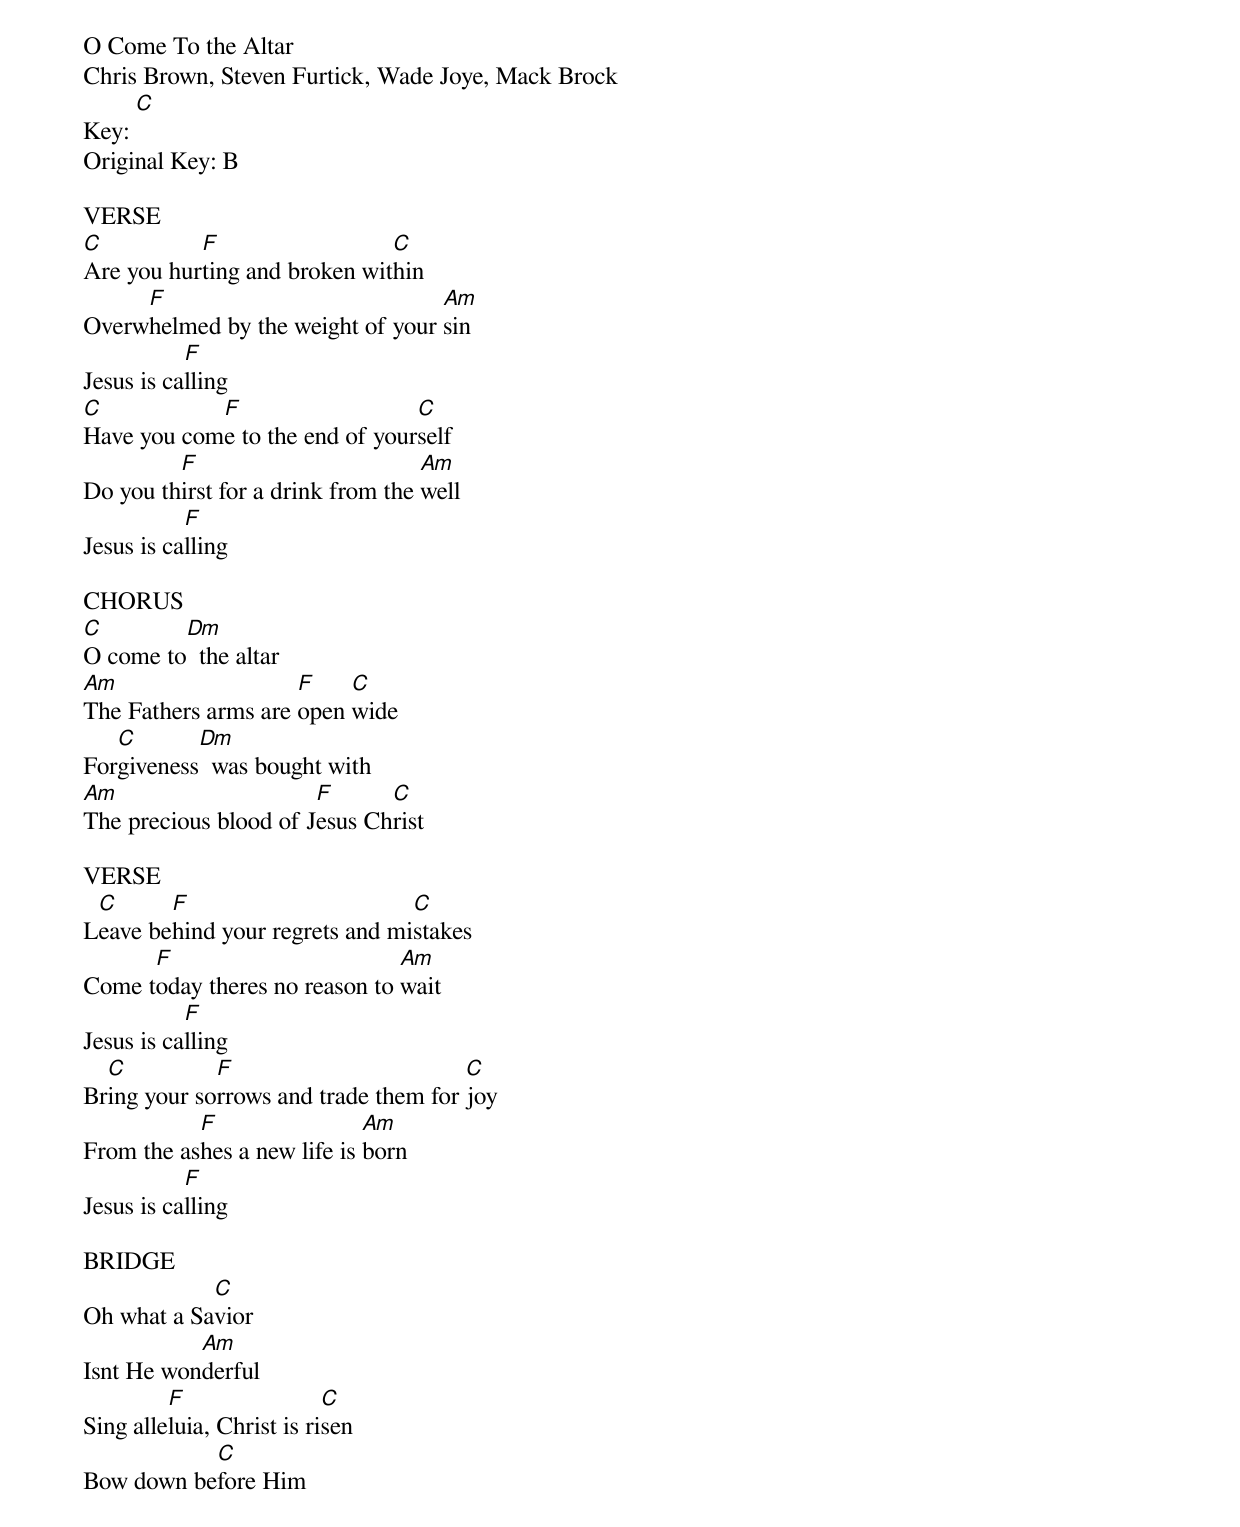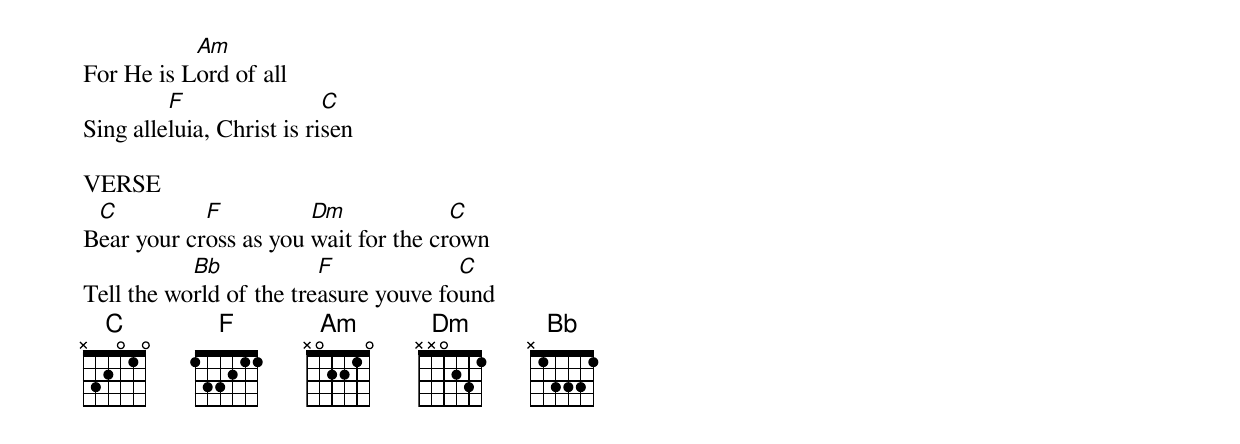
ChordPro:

O Come To the Altar
Chris Brown, Steven Furtick, Wade Joye, Mack Brock
Key: [C]
Original Key: B

VERSE
[C]Are you hur[F]ting and broken wit[C]hin
Overw[F]helmed by the weight of your [Am]sin
Jesus is ca[F]lling
[C]Have you com[F]e to the end of your[C]self
Do you th[F]irst for a drink from the [Am]well
Jesus is ca[F]lling

CHORUS
[C]O come to[Dm]  the altar
[Am]The Fathers arms are [F]open [C]wide
For[C]giveness[Dm]  was bought with
[Am]The precious blood of J[F]esus Ch[C]rist

VERSE
L[C]eave be[F]hind your regrets and mi[C]stakes
Come t[F]oday theres no reason to [Am]wait
Jesus is ca[F]lling
Br[C]ing your so[F]rrows and trade them for [C]joy
From the as[F]hes a new life is [Am]born
Jesus is ca[F]lling

BRIDGE
Oh what a Sa[C]vior
Isnt He won[Am]derful
Sing alle[F]luia, Christ is ri[C]sen
Bow down be[C]fore Him
For He is L[Am]ord of all
Sing alle[F]luia, Christ is ri[C]sen

VERSE
B[C]ear your cr[F]oss as you [Dm]wait for the cr[C]own
Tell the wo[Bb]rld of the tre[F]asure youve fo[C]und
